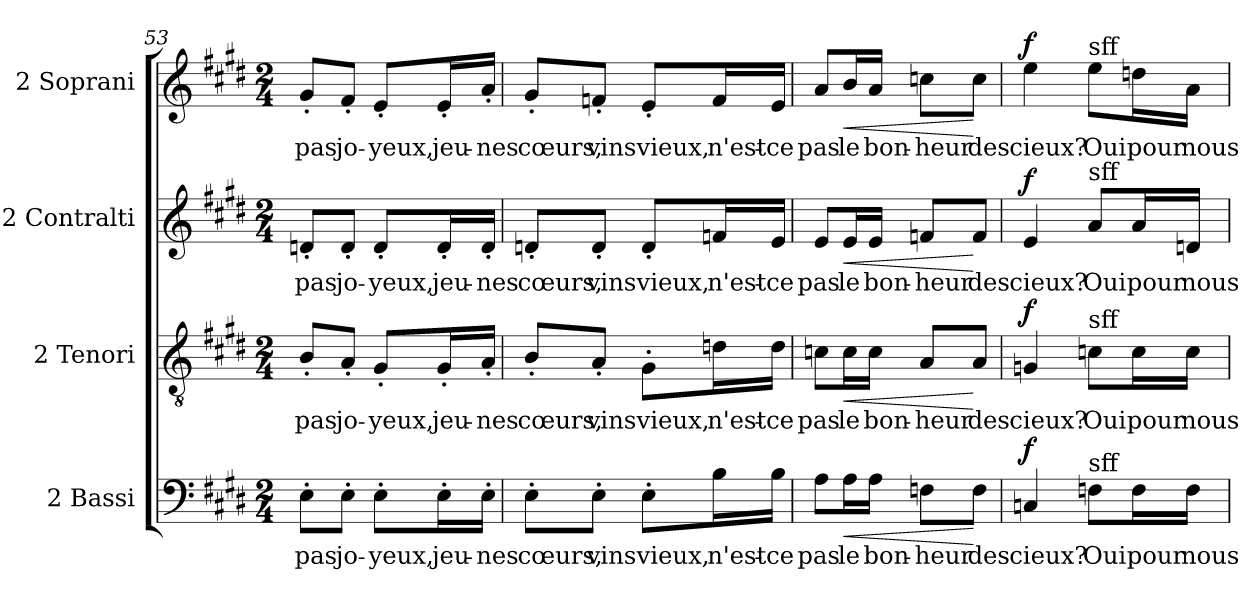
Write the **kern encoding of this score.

**kern	**text	**dynam	**kern	**text	**dynam	**kern	**text	**dynam	**kern	**text	**dynam
*part4	*part4	*part4	*part3	*part3	*part3	*part2	*part2	*part2	*part1	*part1	*part1
*staff4	*staff4	*staff4	*staff3	*staff3	*staff3	*staff2	*staff2	*staff2	*staff1	*staff1	*staff1
*I"2 Bassi	*	*	*I"2 Tenori	*	*	*I"2 Contralti	*	*	*I"2 Soprani	*	*
*I'B.	*	*	*I'T.	*	*	*I'A.	*	*	*I'S.	*	*
*clefF4	*	*	*clefGv2	*	*	*clefG2	*	*	*clefG2	*	*
*	*	*	*ITrd7c12	*	*	*	*	*	*	*	*
*k[f#c#g#d#]	*	*	*k[f#c#g#d#]	*	*	*k[f#c#g#d#]	*	*	*k[f#c#g#d#]	*	*
*E:	*	*	*E:	*	*	*E:	*	*	*E:	*	*
*M2/4	*	*	*M2/4	*	*	*M2/4	*	*	*M2/4	*	*
=53	=53	=53	=53	=53	=53	=53	=53	=53	=53	=53	=53
!	!LO:LY:b:color=#000000	!	!	!	!	!	!	!	!	!	!
!	!	!	!	!LO:LY:b:color=#000000	!	!	!	!	!	!	!
!	!	!	!	!	!	!	!LO:LY:b:color=#000000	!	!	!	!
!	!	!	!	!	!	!	!	!	!	!LO:LY:b:color=#000000	!
8E'i\L	-pas	.	8BB'i/L	-pas	.	8dn'i/L	-pas	.	8g#'i/L	-pas	.
!	!LO:LY:b:color=#000000	!	!	!	!	!	!	!	!	!	!
!	!	!	!	!LO:LY:b:color=#000000	!	!	!	!	!	!	!
!	!	!	!	!	!	!	!LO:LY:b:color=#000000	!	!	!	!
!	!	!	!	!	!	!	!	!	!	!LO:LY:b:color=#000000	!
8E'i\J	jo-	.	8AA'i/J	jo-	.	8d'i/J	jo-	.	8f#'i/J	jo-	.
!	!LO:LY:b:color=#000000	!	!	!	!	!	!	!	!	!	!
!	!	!	!	!LO:LY:b:color=#000000	!	!	!	!	!	!	!
!	!	!	!	!	!	!	!LO:LY:b:color=#000000	!	!	!	!
!	!	!	!	!	!	!	!	!	!	!LO:LY:b:color=#000000	!
8E'i\L	-yeux,	.	8GG#'i/L	-yeux,	.	8d'i/L	-yeux,	.	8e'i/L	-yeux,	.
!	!LO:LY:b:color=#000000	!	!	!	!	!	!	!	!	!	!
!	!	!	!	!LO:LY:b:color=#000000	!	!	!	!	!	!	!
!	!	!	!	!	!	!	!LO:LY:b:color=#000000	!	!	!	!
!	!	!	!	!	!	!	!	!	!	!LO:LY:b:color=#000000	!
16E'i\L	jeu-	.	16GG#'i/L	jeu-	.	16d'i/L	jeu-	.	16e'i/L	jeu-	.
!	!LO:LY:b:color=#000000	!	!	!	!	!	!	!	!	!	!
!	!	!	!	!LO:LY:b:color=#000000	!	!	!	!	!	!	!
!	!	!	!	!	!	!	!LO:LY:b:color=#000000	!	!	!	!
!	!	!	!	!	!	!	!	!	!	!LO:LY:b:color=#000000	!
16E'i\JJ	-nes	.	16AA'i/JJ	-nes	.	16d'i/JJ	-nes	.	16a'i/JJ	-nes	.
=54	=54	=54	=54	=54	=54	=54	=54	=54	=54	=54	=54
!	!LO:LY:b:color=#000000	!	!	!	!	!	!	!	!	!	!
!	!	!	!	!LO:LY:b:color=#000000	!	!	!	!	!	!	!
!	!	!	!	!	!	!	!LO:LY:b:color=#000000	!	!	!	!
!	!	!	!	!	!	!	!	!	!	!LO:LY:b:color=#000000	!
8E'i\L	cœurs,	.	8BB'i/L	cœurs,	.	8dn'i/L	cœurs,	.	8g#'i/L	cœurs,	.
!	!LO:LY:b:color=#000000	!	!	!	!	!	!	!	!	!	!
!	!	!	!	!LO:LY:b:color=#000000	!	!	!	!	!	!	!
!	!	!	!	!	!	!	!LO:LY:b:color=#000000	!	!	!	!
!	!	!	!	!	!	!	!	!	!	!LO:LY:b:color=#000000	!
8E'i\J	vins	.	8AA'i/J	vins	.	8d'i/J	vins	.	8fn'i/J	vins	.
!	!LO:LY:b:color=#000000	!	!	!	!	!	!	!	!	!	!
!	!	!	!	!LO:LY:b:color=#000000	!	!	!	!	!	!	!
!	!	!	!	!	!	!	!LO:LY:b:color=#000000	!	!	!	!
!	!	!	!	!	!	!	!	!	!	!LO:LY:b:color=#000000	!
8E'i\L	vieux,	.	8GG#'i\L	vieux,	.	8d'i/L	vieux,	.	8e'i/L	vieux,	.
!	!LO:LY:b:color=#000000	!	!	!	!	!	!	!	!	!	!
!	!	!	!	!LO:LY:b:color=#000000	!	!	!	!	!	!	!
!	!	!	!	!	!	!	!LO:LY:b:color=#000000	!	!	!	!
!	!	!	!	!	!	!	!	!	!	!LO:LY:b:color=#000000	!
16Bi\L	n'est-	.	16Dni\L	n'est-	.	16fni/L	n'est-	.	16fi/L	n'est-	.
!	!LO:LY:b:color=#000000	!	!	!	!	!	!	!	!	!	!
!	!	!	!	!LO:LY:b:color=#000000	!	!	!	!	!	!	!
!	!	!	!	!	!	!	!LO:LY:b:color=#000000	!	!	!	!
!	!	!	!	!	!	!	!	!	!	!LO:LY:b:color=#000000	!
16Bi\JJ	-ce	.	16Di\JJ	-ce	.	16ei/JJ	-ce	.	16ei/JJ	-ce	.
!!LO:LB:g=z
=55	=55	=55	=55	=55	=55	=55	=55	=55	=55	=55	=55
!	!LO:LY:b:color=#000000	!	!	!	!	!	!	!	!	!	!
!	!	!	!	!LO:LY:b:color=#000000	!	!	!	!	!	!	!
!	!	!	!	!	!	!	!LO:LY:b:color=#000000	!	!	!	!
!	!	!	!	!	!	!	!	!	!	!LO:LY:b:color=#000000	!
8Ai\L	pas	.	8Cni\L	pas	.	8ei/L	pas	.	8ai/L	pas	.
!	!LO:LY:b:color=#000000	!LO:HP:b	!	!	!	!	!	!	!	!	!
!	!	!	!	!LO:LY:b:color=#000000	!LO:HP:b	!	!	!	!	!	!
!	!	!	!	!	!	!	!LO:LY:b:color=#000000	!LO:HP:b	!	!	!
!	!	!	!	!	!	!	!	!	!	!LO:LY:b:color=#000000	!LO:HP:b
16Ai\L	le	<	16Ci\L	le	<	16ei/L	le	<	16bi/L	le	<
!	!LO:LY:b:color=#000000	!	!	!	!	!	!	!	!	!	!
!	!	!	!	!LO:LY:b:color=#000000	!	!	!	!	!	!	!
!	!	!	!	!	!	!	!LO:LY:b:color=#000000	!	!	!	!
!	!	!	!	!	!	!	!	!	!	!LO:LY:b:color=#000000	!
16Ai\JJ	bon-	.	16Ci\JJ	bon-	.	16ei/JJ	bon-	.	16ai/JJ	bon-	.
!	!LO:LY:b:color=#000000	!	!	!	!	!	!	!	!	!	!
!	!	!	!	!LO:LY:b:color=#000000	!	!	!	!	!	!	!
!	!	!	!	!	!	!	!LO:LY:b:color=#000000	!	!	!	!
!	!	!	!	!	!	!	!	!	!	!LO:LY:b:color=#000000	!
8Fni\L	-heur	.	8AAi/L	-heur	.	8fni/L	-heur	.	8ccni\L	-heur	.
!	!LO:LY:b:color=#000000	!	!	!	!	!	!	!	!	!	!
!	!	!	!	!LO:LY:b:color=#000000	!	!	!	!	!	!	!
!	!	!	!	!	!	!	!LO:LY:b:color=#000000	!	!	!	!
!	!	!	!	!	!	!	!	!	!	!LO:LY:b:color=#000000	!
8Fi\J	des	[	8AAi/J	des	[	8fi/J	des	[	8cci\J	des	[
=56	=56	=56	=56	=56	=56	=56	=56	=56	=56	=56	=56
!	!LO:LY:b:color=#000000	!	!	!	!	!	!	!	!	!	!
!	!	!	!	!LO:LY:b:color=#000000	!	!	!	!	!	!	!
!	!	!	!	!	!	!	!LO:LY:b:color=#000000	!	!	!	!
!	!	!	!	!	!	!	!	!	!	!LO:LY:b:color=#000000	!
4Cni/	cieux?	f	4GGni/	cieux?	f	4ei/	cieux?	f	4eei\	cieux?	f
!	!LO:LY:b:color=#000000	!	!	!	!	!	!	!	!	!	!
!	!	!	!	!LO:LY:b:color=#000000	!	!	!	!	!	!	!
!	!	!	!	!	!	!	!LO:LY:b:color=#000000	!	!	!	!
!	!	!	!	!	!	!	!	!	!LO:TX:a:t=sff	!	!
!	!	!	!	!	!	!LO:TX:a:t=sff	!	!	!	!	!
!	!	!	!LO:TX:a:t=sff	!	!	!	!	!	!	!	!
!LO:TX:a:t=sff	!	!	!	!	!	!	!	!	!	!	!
!	!	!	!	!	!	!	!	!	!	!LO:LY:b:color=#000000	!
8Fni\L	Oui	.	8Cni\L	Oui	.	8ai/L	Oui	.	8eei\L	Oui	.
!	!LO:LY:b:color=#000000	!	!	!	!	!	!	!	!	!	!
!	!	!	!	!LO:LY:b:color=#000000	!	!	!	!	!	!	!
!	!	!	!	!	!	!	!LO:LY:b:color=#000000	!	!	!	!
!	!	!	!	!	!	!	!	!	!	!LO:LY:b:color=#000000	!
16Fi\L	pour	.	16Ci\L	pour	.	16ai/L	pour	.	16ddni\L	pour	.
!	!LO:LY:b:color=#000000	!	!	!	!	!	!	!	!	!	!
!	!	!	!	!LO:LY:b:color=#000000	!	!	!	!	!	!	!
!	!	!	!	!	!	!	!LO:LY:b:color=#000000	!	!	!	!
!	!	!	!	!	!	!	!	!	!	!LO:LY:b:color=#000000	!
16Fi\JJ	nous	.	16Ci\JJ	nous	.	16dni/JJ	nous	.	16ai\JJ	nous	.
=	=	=	=	=	=	=	=	=	=	=	=
*-	*-	*-	*-	*-	*-	*-	*-	*-	*-	*-	*-
